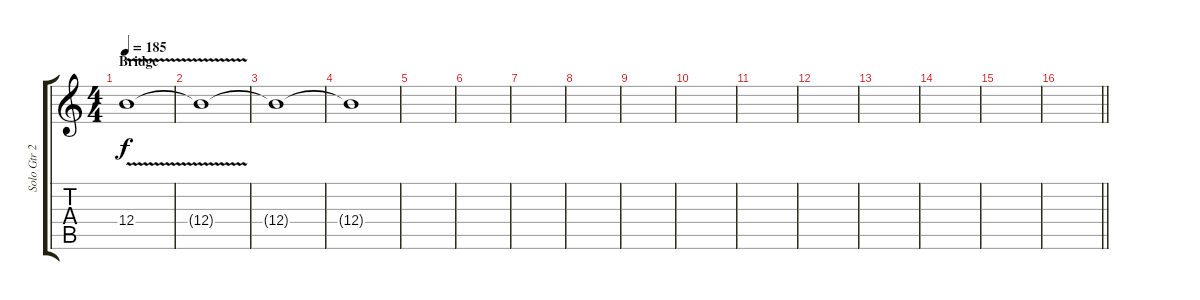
\track ("Solo Gtr 2" "Solo Gtr 2") {instrument distortionguitar}
\staff {score tabs}
\tuning (Db4 Ab3 E3 B2 Gb2 Db2) {hide}
\ts (4 4)
\section ("" "Bridge")
\tempo 185
\clef g2
\ks c
12.4{v}.1{dy f} |
12.4{t}.1 |
12.4{t}.1{volume 0} |
12.4{t}.1 |
|
|
|
|
|
|
|
|
|
|
|
\barLineRight lightlight
